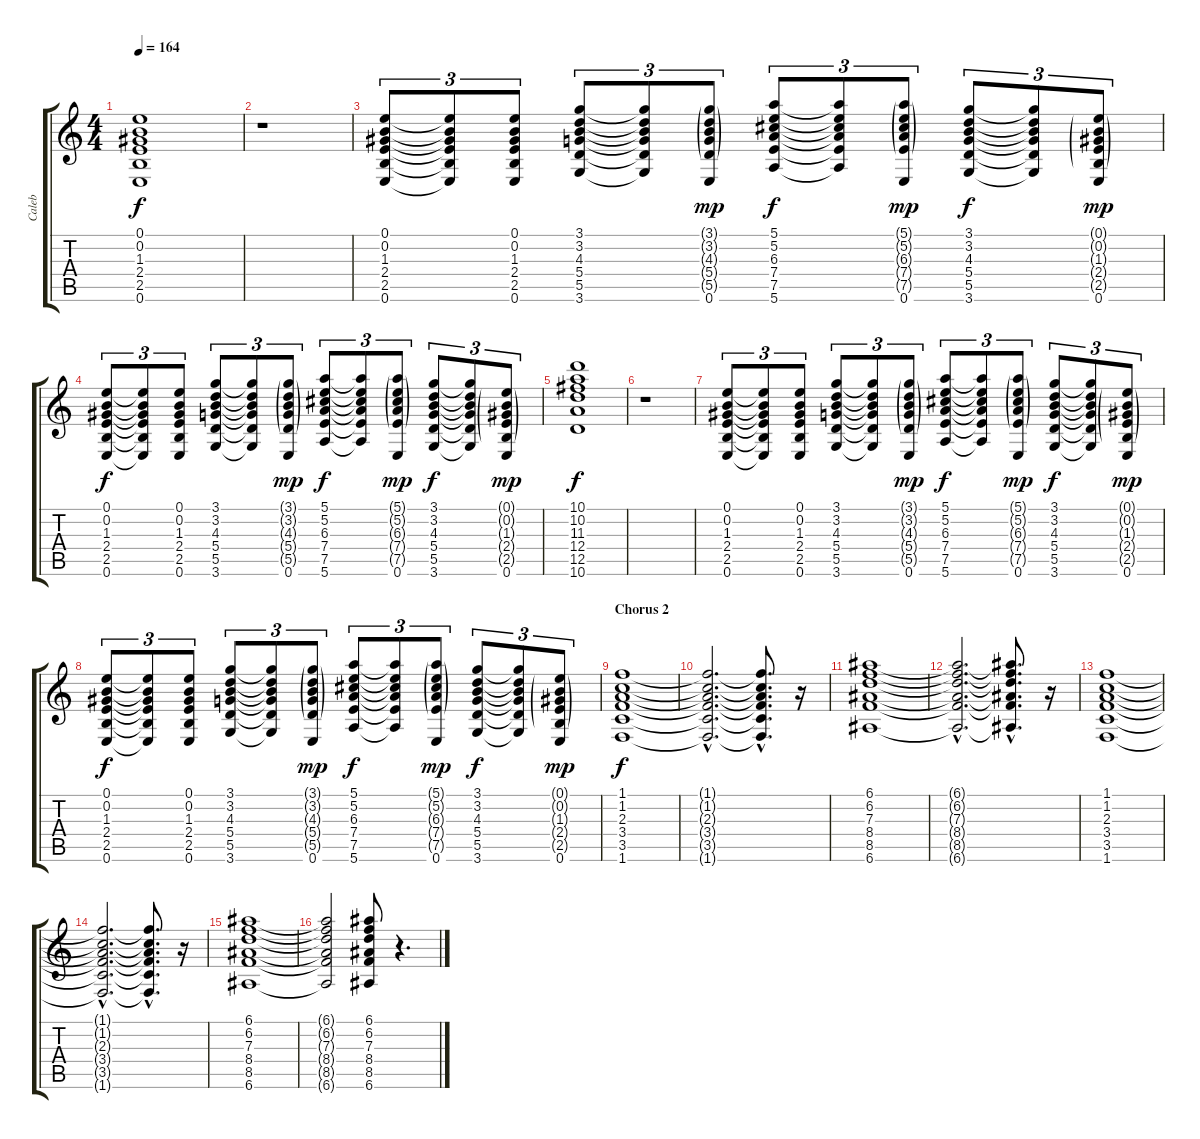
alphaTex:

\track ("Caleb" "Caleb") {instrument distortionguitar}
\staff {score tabs}
\tuning (E4 B3 G3 D3 A2 E2) {hide}
\ts (4 4)
\tempo 164
\clef g2
\ks c
(0.1 0.2 1.3 2.4 2.5 0.6).1{dy f volume 0} |
r.1{volume 8} |
(0.1 0.2 1.3 2.4 2.5 0.6).8{tu (3 2)} (0.1{t} 0.2{t} 1.3{t} 2.4{t} 2.5{t} 0.6{t}).8{tu (3 2)} (0.1 0.2 1.3 2.4 2.5 0.6).8{tu (3 2)} (3.1 3.2 4.3 5.4 5.5 3.6).8{tu (3 2)} (3.1{t} 3.2{t} 4.3{t} 5.4{t} 5.5{t} 3.6{t}).8{tu (3 2)} (3.1{g} 3.2{g} 4.3{g} 5.4{g} 5.5{g} 0.6).8{tu (3 2) dy mp} (5.1 5.2 6.3 7.4 7.5 5.6).8{tu (3 2) dy f} (5.1{t} 5.2{t} 6.3{t} 7.4{t} 7.5{t} 5.6{t}).8{tu (3 2)} (5.1{g} 5.2{g} 6.3{g} 7.4{g} 7.5{g} 0.6).8{tu (3 2) dy mp} (3.1 3.2 4.3 5.4 5.5 3.6).8{tu (3 2) dy f} (3.1{t} 3.2{t} 4.3{t} 5.4{t} 5.5{t} 3.6{t}).8{tu (3 2)} (0.1{g} 0.2{g} 1.3{g} 2.4{g} 2.5{g} 0.6).8{tu (3 2) dy mp} |
(0.1 0.2 1.3 2.4 2.5 0.6).8{tu (3 2) dy f} (0.1{t} 0.2{t} 1.3{t} 2.4{t} 2.5{t} 0.6{t}).8{tu (3 2)} (0.1 0.2 1.3 2.4 2.5 0.6).8{tu (3 2)} (3.1 3.2 4.3 5.4 5.5 3.6).8{tu (3 2)} (3.1{t} 3.2{t} 4.3{t} 5.4{t} 5.5{t} 3.6{t}).8{tu (3 2)} (3.1{g} 3.2{g} 4.3{g} 5.4{g} 5.5{g} 0.6).8{tu (3 2) dy mp} (5.1 5.2 6.3 7.4 7.5 5.6).8{tu (3 2) dy f} (5.1{t} 5.2{t} 6.3{t} 7.4{t} 7.5{t} 5.6{t}).8{tu (3 2)} (5.1{g} 5.2{g} 6.3{g} 7.4{g} 7.5{g} 0.6).8{tu (3 2) dy mp} (3.1 3.2 4.3 5.4 5.5 3.6).8{tu (3 2) dy f} (3.1{t} 3.2{t} 4.3{t} 5.4{t} 5.5{t} 3.6{t}).8{tu (3 2)} (0.1{g} 0.2{g} 1.3{g} 2.4{g} 2.5{g} 0.6).8{tu (3 2) dy mp} |
(10.1 10.2 11.3 12.4 12.5 10.6).1{dy f volume 0} |
r.1{volume 8} |
(0.1 0.2 1.3 2.4 2.5 0.6).8{tu (3 2)} (0.1{t} 0.2{t} 1.3{t} 2.4{t} 2.5{t} 0.6{t}).8{tu (3 2)} (0.1 0.2 1.3 2.4 2.5 0.6).8{tu (3 2)} (3.1 3.2 4.3 5.4 5.5 3.6).8{tu (3 2)} (3.1{t} 3.2{t} 4.3{t} 5.4{t} 5.5{t} 3.6{t}).8{tu (3 2)} (3.1{g} 3.2{g} 4.3{g} 5.4{g} 5.5{g} 0.6).8{tu (3 2) dy mp} (5.1 5.2 6.3 7.4 7.5 5.6).8{tu (3 2) dy f} (5.1{t} 5.2{t} 6.3{t} 7.4{t} 7.5{t} 5.6{t}).8{tu (3 2)} (5.1{g} 5.2{g} 6.3{g} 7.4{g} 7.5{g} 0.6).8{tu (3 2) dy mp} (3.1 3.2 4.3 5.4 5.5 3.6).8{tu (3 2) dy f} (3.1{t} 3.2{t} 4.3{t} 5.4{t} 5.5{t} 3.6{t}).8{tu (3 2)} (0.1{g} 0.2{g} 1.3{g} 2.4{g} 2.5{g} 0.6).8{tu (3 2) dy mp} |
(0.1 0.2 1.3 2.4 2.5 0.6).8{tu (3 2) dy f} (0.1{t} 0.2{t} 1.3{t} 2.4{t} 2.5{t} 0.6{t}).8{tu (3 2)} (0.1 0.2 1.3 2.4 2.5 0.6).8{tu (3 2)} (3.1 3.2 4.3 5.4 5.5 3.6).8{tu (3 2)} (3.1{t} 3.2{t} 4.3{t} 5.4{t} 5.5{t} 3.6{t}).8{tu (3 2)} (3.1{g} 3.2{g} 4.3{g} 5.4{g} 5.5{g} 0.6).8{tu (3 2) dy mp} (5.1 5.2 6.3 7.4 7.5 5.6).8{tu (3 2) dy f} (5.1{t} 5.2{t} 6.3{t} 7.4{t} 7.5{t} 5.6{t}).8{tu (3 2)} (5.1{g} 5.2{g} 6.3{g} 7.4{g} 7.5{g} 0.6).8{tu (3 2) dy mp} (3.1 3.2 4.3 5.4 5.5 3.6).8{tu (3 2) dy f} (3.1{t} 3.2{t} 4.3{t} 5.4{t} 5.5{t} 3.6{t}).8{tu (3 2)} (0.1{g} 0.2{g} 1.3{g} 2.4{g} 2.5{g} 0.6).8{tu (3 2) dy mp} |
\section ("" "Chorus 2")
(1.1 1.2 2.3 3.4 3.5 1.6).1{dy f volume 5} |
(1.1{hac t} 1.2{hac t} 2.3{hac t} 3.4{hac t} 3.5{hac t} 1.6{hac t}).2{d} (1.1{hac t} 1.2{hac t} 2.3{hac t} 3.4{hac t} 3.5{hac t} 1.6{hac t}).8{d} r.16{volume 8} |
(6.1 6.2 7.3 8.4 8.5 6.6).1{volume 5} |
(6.1{hac t} 6.2{hac t} 7.3{hac t} 8.4{hac t} 8.5{hac t} 6.6{hac t}).2{d} (6.1{hac t} 6.2{hac t} 7.3{hac t} 8.4{hac t} 8.5{hac t} 6.6{hac t}).8{d} r.16{volume 8} |
(1.1 1.2 2.3 3.4 3.5 1.6).1{volume 5} |
(1.1{hac t} 1.2{hac t} 2.3{hac t} 3.4{hac t} 3.5{hac t} 1.6{hac t}).2{d} (1.1{hac t} 1.2{hac t} 2.3{hac t} 3.4{hac t} 3.5{hac t} 1.6{hac t}).8{d} r.16{volume 8} |
(6.1 6.2 7.3 8.4 8.5 6.6).1{volume 5} |
(6.1{t} 6.2{t} 7.3{t} 8.4{t} 8.5{t} 6.6{t}).2 (6.1 6.2 7.3 8.4 8.5 6.6).8{volume 8} r.4{d}
